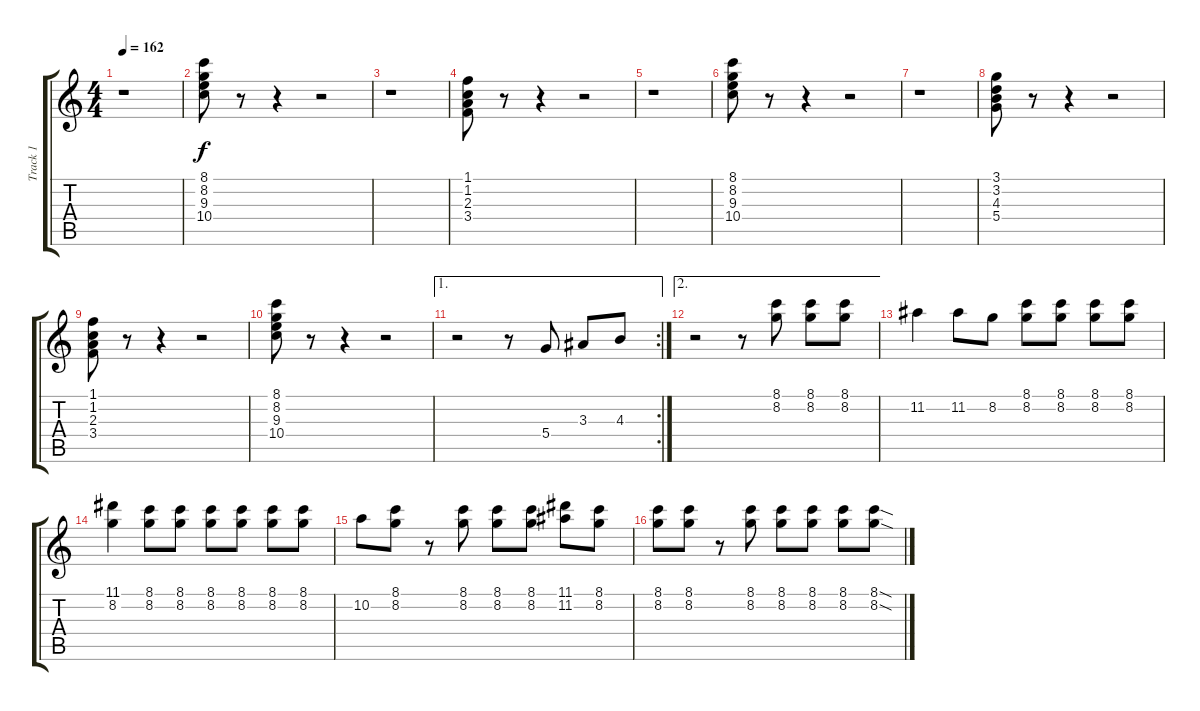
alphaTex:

\track ("Track 1" "Track 1") {instrument electricguitarclean}
\staff {score tabs}
\tuning (E4 B3 G3 D3 A2 E2) {hide}
\ts (4 4)
\tempo 162
\clef g2
\ks c
r.1{dy f} |
(8.1 8.2 9.3 10.4).8 r.8 r.4 r.2 |
r.1 |
(1.1 1.2 2.3 3.4).8 r.8 r.4 r.2 |
r.1 |
(8.1 8.2 9.3 10.4).8 r.8 r.4 r.2 |
r.1 |
(3.1 3.2 4.3 5.4).8 r.8 r.4 r.2 |
(1.1 1.2 2.3 3.4).8 r.8 r.4 r.2 |
(8.1 8.2 9.3 10.4).8 r.8 r.4 r.2 |
\ae 1
\rc 2
r.2 r.8 5.4.8 3.3.8 4.3.8 |
\ae 2
r.2 r.8 (8.1 8.2).8 (8.1 8.2).8 (8.1 8.2).8 |
11.2.4 11.2.8 8.2.8 (8.1 8.2).8 (8.1 8.2).8 (8.1 8.2).8 (8.1 8.2).8 |
(11.1 8.2).4 (8.1 8.2).8 (8.1 8.2).8 (8.1 8.2).8 (8.1 8.2).8 (8.1 8.2).8 (8.1 8.2).8 |
10.2.8 (8.1 8.2).8 r.8 (8.1 8.2).8 (8.1 8.2).8 (8.1 8.2).8 (11.1 11.2).8 (8.1 8.2).8 |
(8.1 8.2).8 (8.1 8.2).8 r.8 (8.1 8.2).8 (8.1 8.2).8 (8.1 8.2).8 (8.1 8.2).8 (8.1{sod} 8.2{sod}).8
